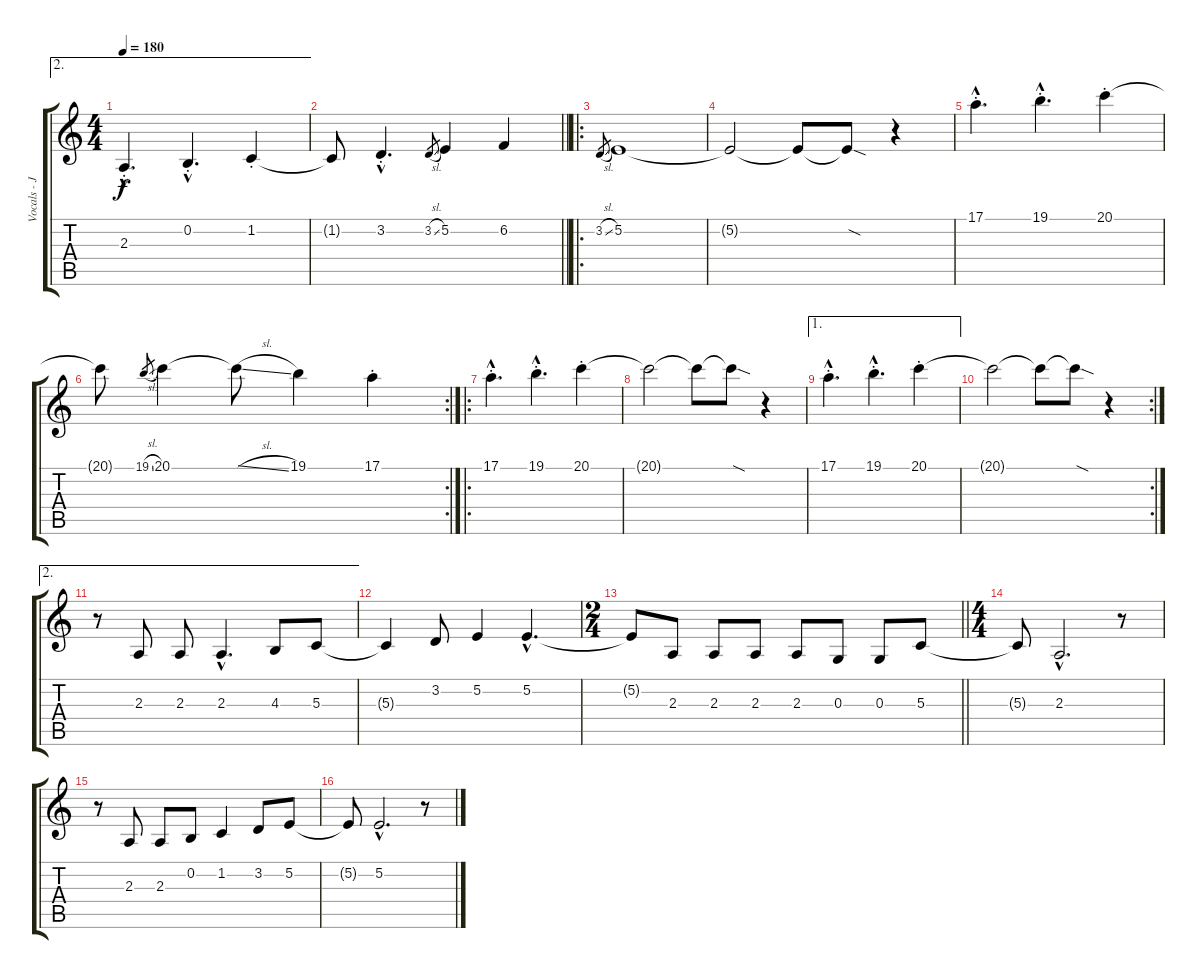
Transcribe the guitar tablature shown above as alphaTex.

\track ("Vocals - Juan Gallardo" "Vocals - J") {instrument stringensemble1}
\staff {score tabs}
\tuning (E4 B3 G3 D3 A2 E2) {hide}
\ae 2
\ts (4 4)
\tempo 180
\clef g2
\ks c
2.3{hac st}.4{d dy f} 0.2{hac st}.4{d} 1.2{st}.4 |
\barLineRight lightlight
1.2{t}.8 3.2{hac st}.4{d} 3.2{sl}.8{gr} 5.2.4 6.2.4 |
\ro
3.2{sl}.8{gr} 5.2.1 |
5.2{t}.2 5.2{t}.8 5.2{sod t}.8 r.4 |
17.1{hac st}.4{d} 19.1{hac st}.4{d} 20.1{st}.4 |
\rc 2
20.1{t}.8 19.1{sl}.8{gr} 20.1.4 20.1{sl t}.8 19.1.4 17.1{st}.4 |
\ro
17.1{hac st}.4{d} 19.1{hac st}.4{d} 20.1{st}.4 |
20.1{t}.2 20.1{t}.8 20.1{sod t}.8 r.4 |
\ae 1
17.1{hac st}.4{d} 19.1{hac st}.4{d} 20.1{st}.4 |
\rc 2
20.1{t}.2 20.1{t}.8 20.1{sod t}.8 r.4 |
\ae 2
r.8 2.3.8 2.3.8 2.3{hac}.4{d} 4.3.8 5.3.8 |
5.3{t}.4 3.2.8 5.2.4 5.2{hac}.4{d} |
\ts (2 4)
\barLineRight lightlight
5.2{t}.8 2.3.8 2.3.8 2.3.8 2.3.8 0.3.8 0.3.8 5.3.8 |
\ts (4 4)
5.3{t}.8 2.3{hac}.2{d} r.8 |
r.8 2.3.8 2.3.8 0.2.8 1.2.4 3.2.8 5.2.8 |
5.2{t}.8 5.2{hac}.2{d} r.8
